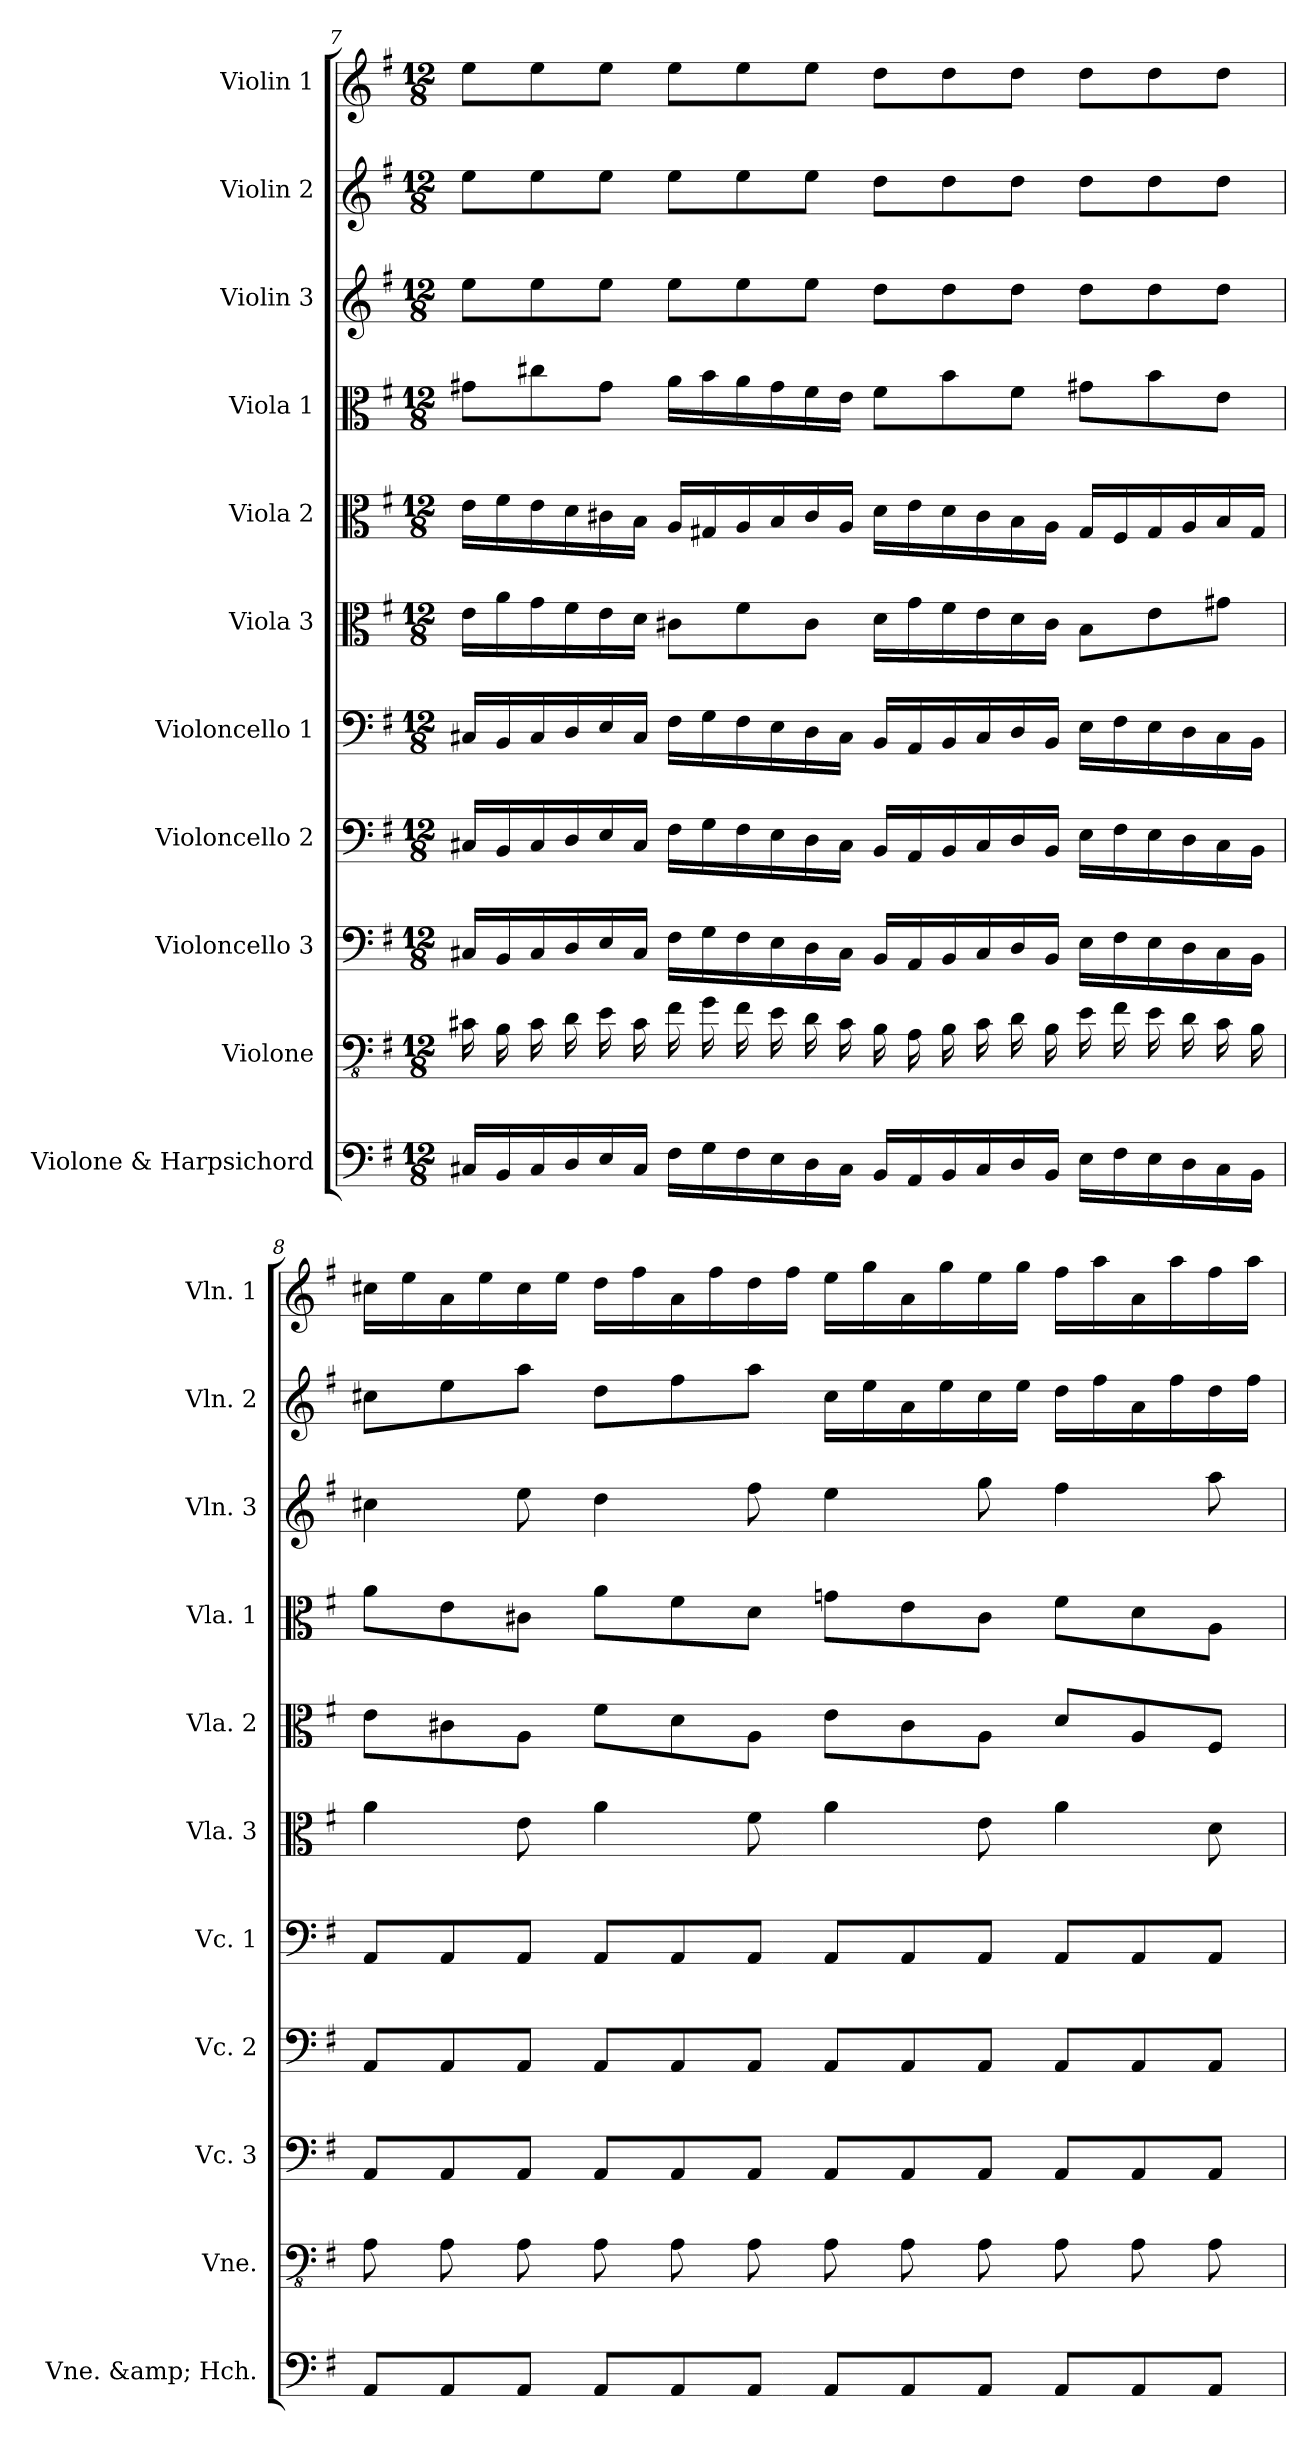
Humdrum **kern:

**kern	**kern	**kern	**kern	**kern	**kern	**kern	**kern	**kern	**kern	**kern
*part11	*part10	*part9	*part8	*part7	*part6	*part5	*part4	*part3	*part2	*part1
*staff11	*staff10	*staff9	*staff8	*staff7	*staff6	*staff5	*staff4	*staff3	*staff2	*staff1
*I"Violone &amp; Harpsichord	*I"Violone	*I"Violoncello 3	*I"Violoncello 2	*I"Violoncello 1	*I"Viola 3	*I"Viola 2	*I"Viola 1	*I"Violin 3	*I"Violin 2	*I"Violin 1
*I'Vne. &amp; Hch.	*I'Vne.	*I'Vc. 3	*I'Vc. 2	*I'Vc. 1	*I'Vla. 3	*I'Vla. 2	*I'Vla. 1	*I'Vln. 3	*I'Vln. 2	*I'Vln. 1
!!LO:PB:g=z
*clefF4	*clefFv4	*clefF4	*clefF4	*clefF4	*clefC3	*clefC3	*clefC3	*clefG2	*clefG2	*clefG2
*	*ITrd7c12	*	*	*	*	*	*	*	*	*
*k[f#]	*k[f#]	*k[f#]	*k[f#]	*k[f#]	*k[f#]	*k[f#]	*k[f#]	*k[f#]	*k[f#]	*k[f#]
*M12/8	*M12/8	*M12/8	*M12/8	*M12/8	*M12/8	*M12/8	*M12/8	*M12/8	*M12/8	*M12/8
=7	=7	=7	=7	=7	=7	=7	=7	=7	=7	=7
16C#X/LL	16CC#X	16C#X/LL	16C#X/LL	16C#X/LL	16e\LL	16e\LL	8g#X\L	8ee\L	8ee\L	8ee\L
16BB/	16BBB	16BB/	16BB/	16BB/	16a\	16f#\	.	.	.	.
16C#/	16CC#	16C#/	16C#/	16C#/	16g\	16e\	8cc#X\	8ee\	8ee\	8ee\
16D/	16DD	16D/	16D/	16D/	16f#\	16d\	.	.	.	.
16E/	16EE	16E/	16E/	16E/	16e\	16c#X\	8g#\J	8ee\J	8ee\J	8ee\J
16C#/JJ	16CC#	16C#/JJ	16C#/JJ	16C#/JJ	16d\JJ	16B\JJ	.	.	.	.
16F#\LL	16FF#	16F#\LL	16F#\LL	16F#\LL	8c#X\L	16A/LL	16a\LL	8ee\L	8ee\L	8ee\L
16G\	16GG	16G\	16G\	16G\	.	16G#X/	16b\	.	.	.
16F#\	16FF#	16F#\	16F#\	16F#\	8f#\	16A/	16a\	8ee\	8ee\	8ee\
16E\	16EE	16E\	16E\	16E\	.	16B/	16g#\	.	.	.
16D\	16DD	16D\	16D\	16D\	8c#\J	16c#/	16f#\	8ee\J	8ee\J	8ee\J
16C#\JJ	16CC#	16C#\JJ	16C#\JJ	16C#\JJ	.	16A/JJ	16e\JJ	.	.	.
16BB/LL	16BBB	16BB/LL	16BB/LL	16BB/LL	16d\LL	16d\LL	8f#\L	8dd\L	8dd\L	8dd\L
16AA/	16AAA	16AA/	16AA/	16AA/	16g\	16e\	.	.	.	.
16BB/	16BBB	16BB/	16BB/	16BB/	16f#\	16d\	8b\	8dd\	8dd\	8dd\
16C#/	16CC#	16C#/	16C#/	16C#/	16e\	16c#\	.	.	.	.
16D/	16DD	16D/	16D/	16D/	16d\	16B\	8f#\J	8dd\J	8dd\J	8dd\J
16BB/JJ	16BBB	16BB/JJ	16BB/JJ	16BB/JJ	16c#\JJ	16A\JJ	.	.	.	.
16E\LL	16EE	16E\LL	16E\LL	16E\LL	8B\L	16G#/LL	8g#X\L	8dd\L	8dd\L	8dd\L
16F#\	16FF#	16F#\	16F#\	16F#\	.	16F#/	.	.	.	.
16E\	16EE	16E\	16E\	16E\	8e\	16G#/	8b\	8dd\	8dd\	8dd\
16D\	16DD	16D\	16D\	16D\	.	16A/	.	.	.	.
16C#\	16CC#	16C#\	16C#\	16C#\	8g#X\J	16B/	8e\J	8dd\J	8dd\J	8dd\J
16BB\JJ	16BBB	16BB\JJ	16BB\JJ	16BB\JJ	.	16G#/JJ	.	.	.	.
!!LO:LB:g=z
=8	=8	=8	=8	=8	=8	=8	=8	=8	=8	=8
8AA/L	8AAA	8AA/L	8AA/L	8AA/L	4a\	8e\L	8a\L	4cc#X\	8cc#X\L	16cc#X\LL
.	.	.	.	.	.	.	.	.	.	16ee\
8AA/	8AAA	8AA/	8AA/	8AA/	.	8c#X\	8e\	.	8ee\	16a\
.	.	.	.	.	.	.	.	.	.	16ee\
8AA/J	8AAA	8AA/J	8AA/J	8AA/J	8e\	8A\J	8c#X\J	8ee\	8aa\J	16cc#\
.	.	.	.	.	.	.	.	.	.	16ee\JJ
8AA/L	8AAA	8AA/L	8AA/L	8AA/L	4a\	8f#\L	8a\L	4dd\	8dd\L	16dd\LL
.	.	.	.	.	.	.	.	.	.	16ff#\
8AA/	8AAA	8AA/	8AA/	8AA/	.	8d\	8f#\	.	8ff#\	16a\
.	.	.	.	.	.	.	.	.	.	16ff#\
8AA/J	8AAA	8AA/J	8AA/J	8AA/J	8f#\	8A\J	8d\J	8ff#\	8aa\J	16dd\
.	.	.	.	.	.	.	.	.	.	16ff#\JJ
8AA/L	8AAA	8AA/L	8AA/L	8AA/L	4a\	8e\L	8gn\L	4ee\	16cc#\LL	16ee\LL
.	.	.	.	.	.	.	.	.	16ee\	16gg\
8AA/	8AAA	8AA/	8AA/	8AA/	.	8c#\	8e\	.	16a\	16a\
.	.	.	.	.	.	.	.	.	16ee\	16gg\
8AA/J	8AAA	8AA/J	8AA/J	8AA/J	8e\	8A\J	8c#\J	8gg\	16cc#\	16ee\
.	.	.	.	.	.	.	.	.	16ee\JJ	16gg\JJ
8AA/L	8AAA	8AA/L	8AA/L	8AA/L	4a\	8d/L	8f#\L	4ff#\	16dd\LL	16ff#\LL
.	.	.	.	.	.	.	.	.	16ff#\	16aa\
8AA/	8AAA	8AA/	8AA/	8AA/	.	8A/	8d\	.	16a\	16a\
.	.	.	.	.	.	.	.	.	16ff#\	16aa\
8AA/J	8AAA	8AA/J	8AA/J	8AA/J	8d\	8F#/J	8A\J	8aa\	16dd\	16ff#\
.	.	.	.	.	.	.	.	.	16ff#\JJ	16aa\JJ
=	=	=	=	=	=	=	=	=	=	=
*-	*-	*-	*-	*-	*-	*-	*-	*-	*-	*-
